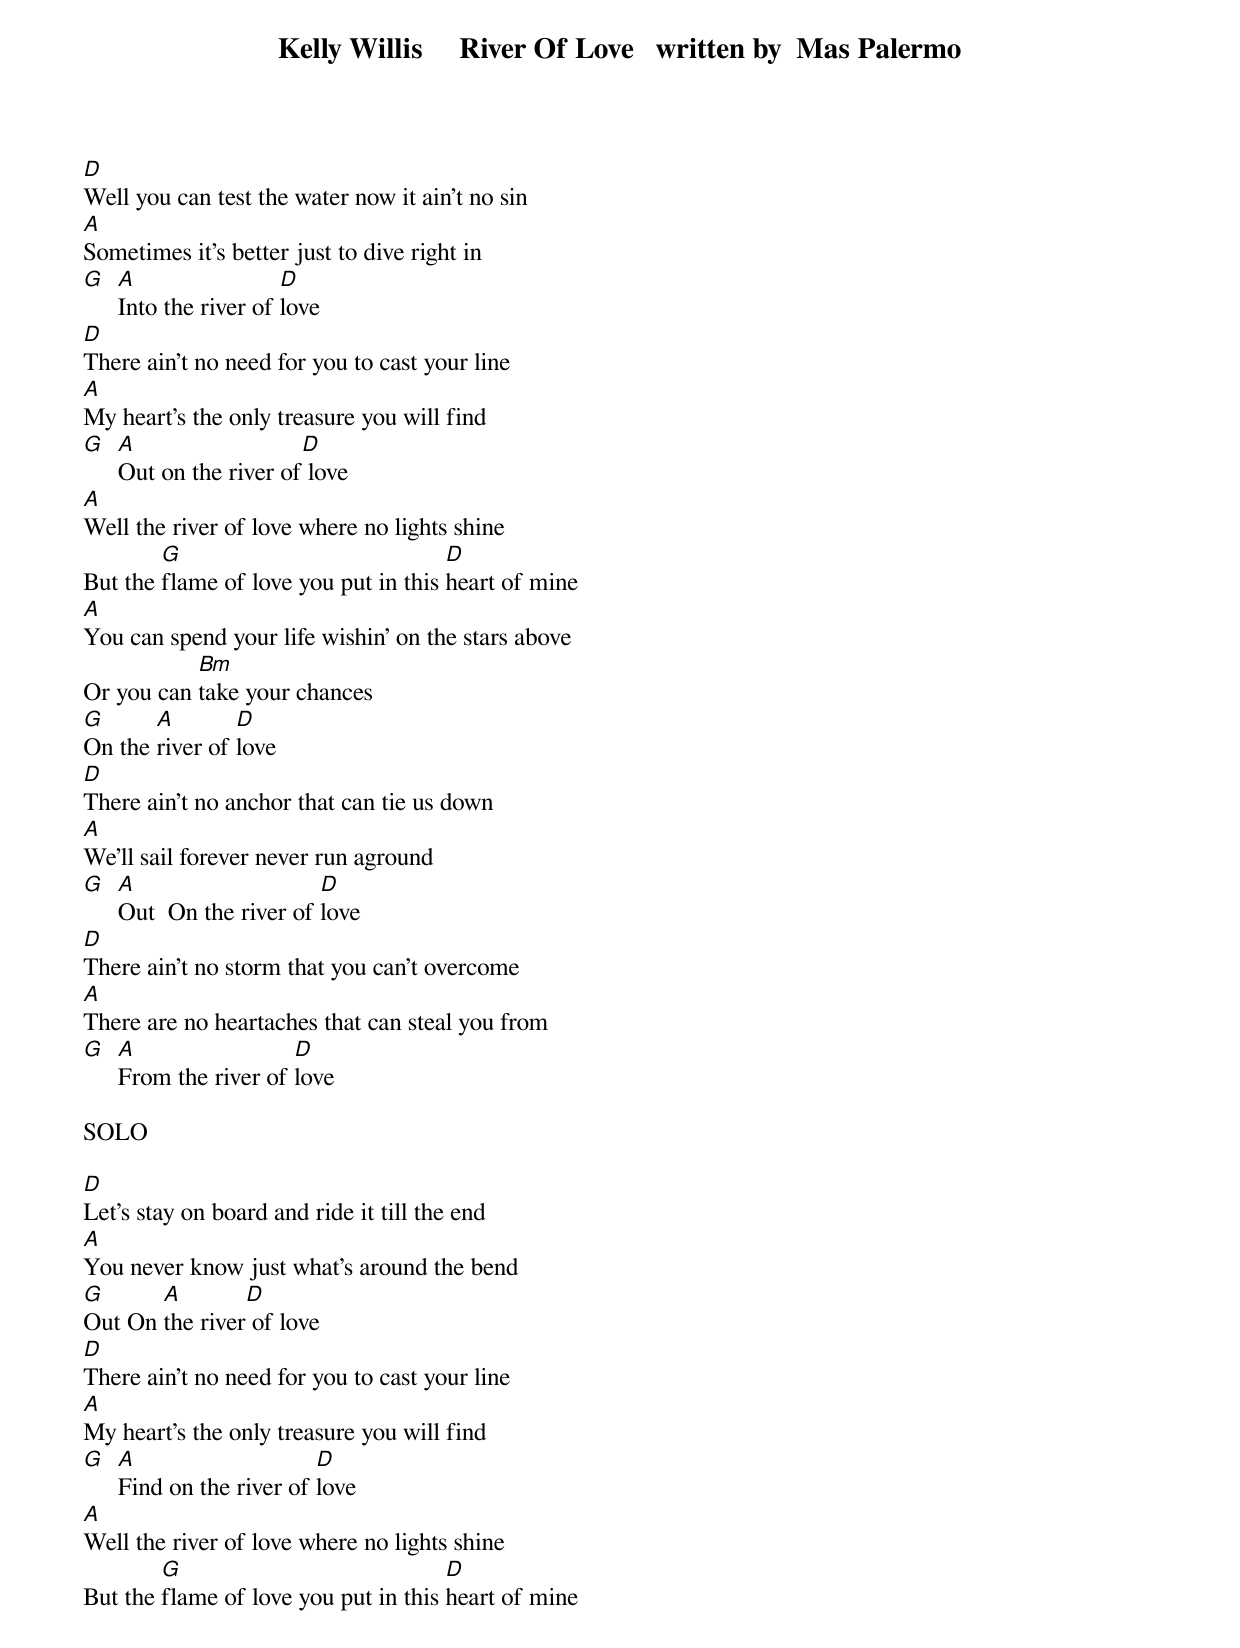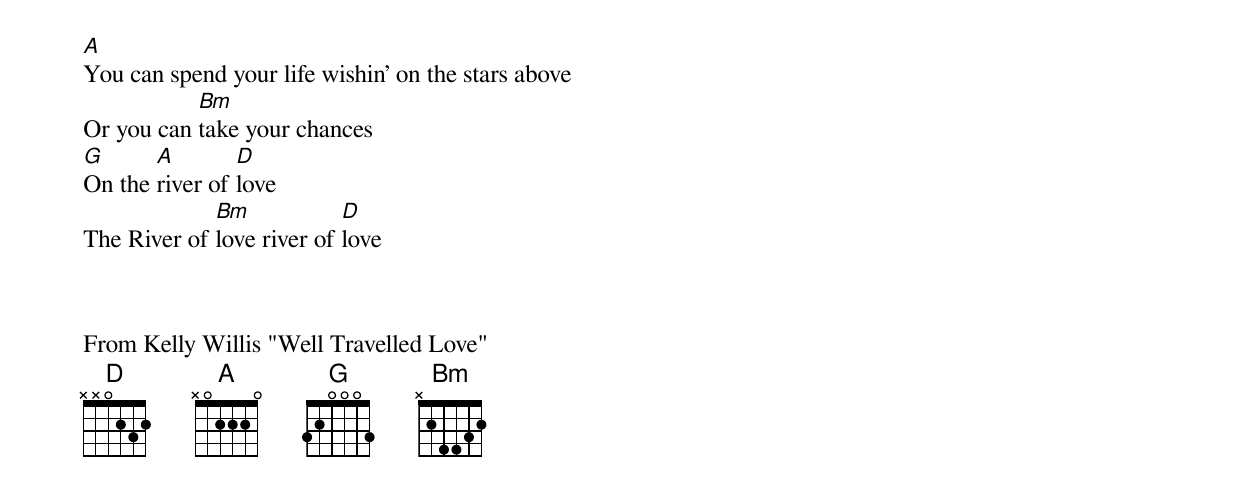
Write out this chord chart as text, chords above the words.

Kelly Willis     River Of Love   written by  Mas Palermo


D
Well you can test the water now it ain't no sin
A
Sometimes it's better just to dive right in
G A                 D
  Into the river of love
D
There ain't no need for you to cast your line
A
My heart's the only treasure you will find
G A                  D
  Out on the river of love
A
Well the river of love where no lights shine
        G                             D
But the flame of love you put in this heart of mine
A
You can spend your life wishin' on the stars above
           Bm
Or you can take your chances
G      A        D
On the river of love
D
There ain't no anchor that can tie us down
A
We'll sail forever never run aground
G A                    D
  Out  On the river of love
D
There ain't no storm that you can't overcome
A
There are no heartaches that can steal you from
G A                 D
  From the river of love

SOLO

D
Let's stay on board and ride it till the end
A
You never know just what's around the bend
G      A        D
Out On the river of love
D
There ain't no need for you to cast your line
A
My heart's the only treasure you will find
G A                    D
  Find on the river of love
A
Well the river of love where no lights shine
        G                             D
But the flame of love you put in this heart of mine
A
You can spend your life wishin' on the stars above
           Bm
Or you can take your chances
G      A        D
On the river of love
             Bm            D
The River of love river of love



From Kelly Willis "Well Travelled Love"
